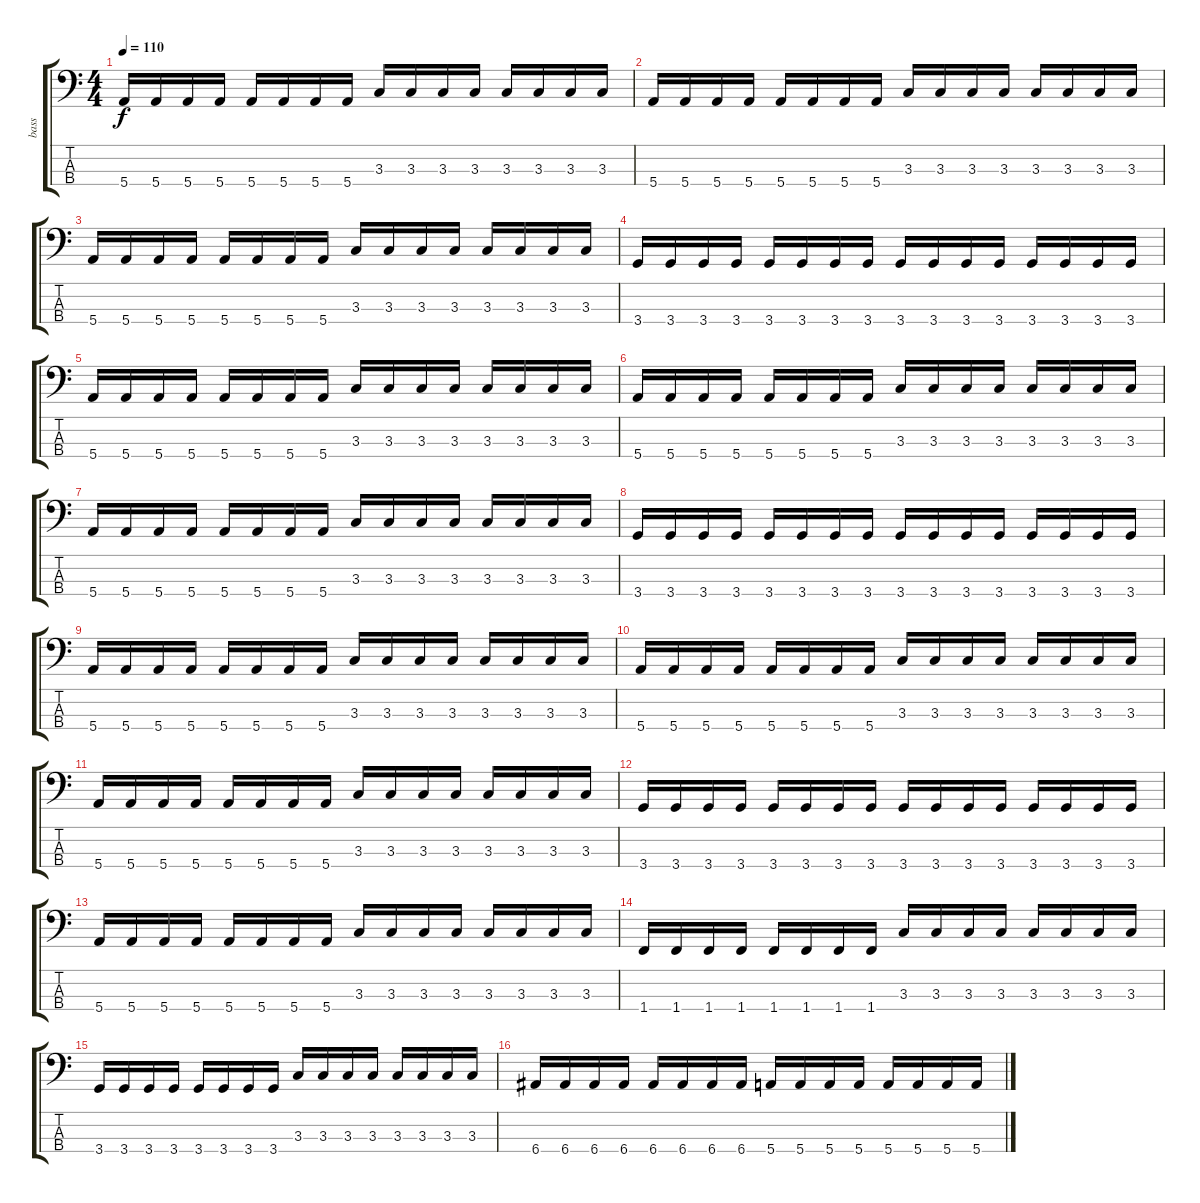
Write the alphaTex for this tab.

\track ("bass" "bass") {instrument electricbassfinger}
\staff {score tabs}
\tuning (G2 D2 A1 E1) {hide}
\ts (4 4)
\tempo 110
\clef f4
\ks c
5.4.16{dy f} 5.4.16 5.4.16 5.4.16 5.4.16 5.4.16 5.4.16 5.4.16 3.3.16 3.3.16 3.3.16 3.3.16 3.3.16 3.3.16 3.3.16 3.3.16 |
5.4.16 5.4.16 5.4.16 5.4.16 5.4.16 5.4.16 5.4.16 5.4.16 3.3.16 3.3.16 3.3.16 3.3.16 3.3.16 3.3.16 3.3.16 3.3.16 |
5.4.16 5.4.16 5.4.16 5.4.16 5.4.16 5.4.16 5.4.16 5.4.16 3.3.16 3.3.16 3.3.16 3.3.16 3.3.16 3.3.16 3.3.16 3.3.16 |
3.4.16 3.4.16 3.4.16 3.4.16 3.4.16 3.4.16 3.4.16 3.4.16 3.4.16 3.4.16 3.4.16 3.4.16 3.4.16 3.4.16 3.4.16 3.4.16 |
5.4.16 5.4.16 5.4.16 5.4.16 5.4.16 5.4.16 5.4.16 5.4.16 3.3.16 3.3.16 3.3.16 3.3.16 3.3.16 3.3.16 3.3.16 3.3.16 |
5.4.16 5.4.16 5.4.16 5.4.16 5.4.16 5.4.16 5.4.16 5.4.16 3.3.16 3.3.16 3.3.16 3.3.16 3.3.16 3.3.16 3.3.16 3.3.16 |
5.4.16 5.4.16 5.4.16 5.4.16 5.4.16 5.4.16 5.4.16 5.4.16 3.3.16 3.3.16 3.3.16 3.3.16 3.3.16 3.3.16 3.3.16 3.3.16 |
3.4.16 3.4.16 3.4.16 3.4.16 3.4.16 3.4.16 3.4.16 3.4.16 3.4.16 3.4.16 3.4.16 3.4.16 3.4.16 3.4.16 3.4.16 3.4.16 |
5.4.16 5.4.16 5.4.16 5.4.16 5.4.16 5.4.16 5.4.16 5.4.16 3.3.16 3.3.16 3.3.16 3.3.16 3.3.16 3.3.16 3.3.16 3.3.16 |
5.4.16 5.4.16 5.4.16 5.4.16 5.4.16 5.4.16 5.4.16 5.4.16 3.3.16 3.3.16 3.3.16 3.3.16 3.3.16 3.3.16 3.3.16 3.3.16 |
5.4.16 5.4.16 5.4.16 5.4.16 5.4.16 5.4.16 5.4.16 5.4.16 3.3.16 3.3.16 3.3.16 3.3.16 3.3.16 3.3.16 3.3.16 3.3.16 |
3.4.16 3.4.16 3.4.16 3.4.16 3.4.16 3.4.16 3.4.16 3.4.16 3.4.16 3.4.16 3.4.16 3.4.16 3.4.16 3.4.16 3.4.16 3.4.16 |
5.4.16 5.4.16 5.4.16 5.4.16 5.4.16 5.4.16 5.4.16 5.4.16 3.3.16 3.3.16 3.3.16 3.3.16 3.3.16 3.3.16 3.3.16 3.3.16 |
1.4.16 1.4.16 1.4.16 1.4.16 1.4.16 1.4.16 1.4.16 1.4.16 3.3.16 3.3.16 3.3.16 3.3.16 3.3.16 3.3.16 3.3.16 3.3.16 |
3.4.16 3.4.16 3.4.16 3.4.16 3.4.16 3.4.16 3.4.16 3.4.16 3.3.16 3.3.16 3.3.16 3.3.16 3.3.16 3.3.16 3.3.16 3.3.16 |
6.4.16 6.4.16 6.4.16 6.4.16 6.4.16 6.4.16 6.4.16 6.4.16 5.4.16 5.4.16 5.4.16 5.4.16 5.4.16 5.4.16 5.4.16 5.4.16
